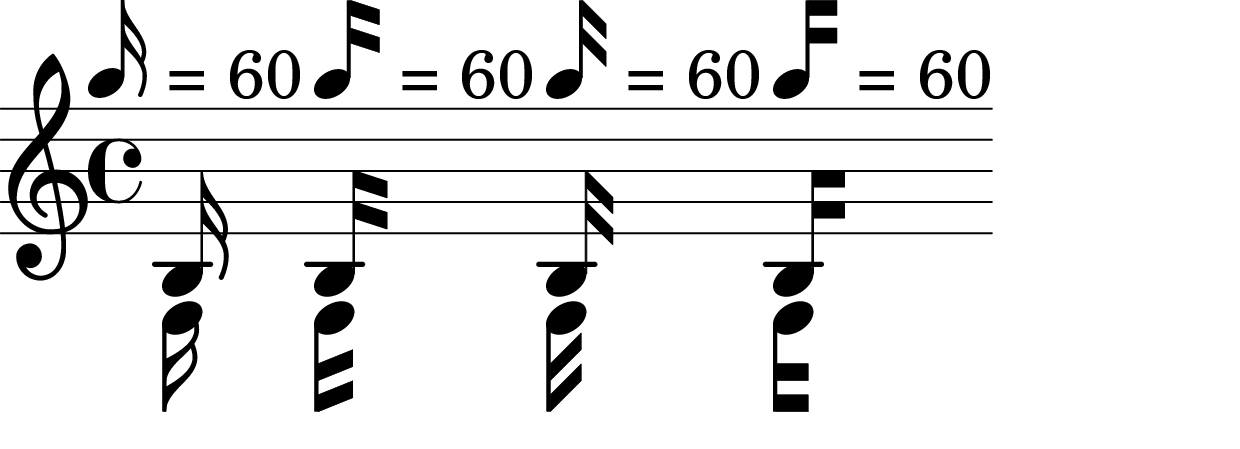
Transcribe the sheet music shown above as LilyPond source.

%% Generated by lilypond-book
%% Options: [exampleindent=10.16\mm,indent=0\mm,line-width=160\mm]
\include "lilypond-book-preamble.ly"


% ****************************************************************
% Start cut-&-pastable-section
% ****************************************************************

#(ly:set-option 'eps-box-padding 3.000000)



\paper {
  indent = 0\mm
  line-width = 160\mm
  % offset the left padding, also add 1mm as lilypond creates cropped
  % images with a little space on the right
  line-width = #(- line-width (* mm  3.000000) (* mm 1))
}

\layout {
  
}




% ****************************************************************
% ly snippet:
% ****************************************************************
\sourcefilename "/lilypond-2.23.82/input/regression/flags-straight-layout-staff-size.ly"
\sourcefileline 0
\version "2.23.14"

\header {
  texidoc = "Straight flags scale according to @code{layout-set-staff-size} in
@code{MetronomeMark}, @code{TextScript} and music."
}

\layout { \markLengthOn }

note = { \autoBeamOff \tempo 16 = 60 b16_\markup \note-by-number #4 #0 #-1 }

mus = {
  \note
  \override Score.MetronomeMark.flag-style = #'modern-straight-flag
  \override TextScript.flag-style = #'modern-straight-flag
  \override Flag.stencil = #modern-straight-flag
  \note
  \override Score.MetronomeMark.flag-style = #'old-straight-flag
  \override TextScript.flag-style = #'old-straight-flag
  \override Flag.stencil = #old-straight-flag
  \note
  \override Score.MetronomeMark.flag-style = #'flat-flag
  \override TextScript.flag-style = #'flat-flag
  \override Flag.stencil = #flat-flag
  \note
}

\score { \mus \layout { #(layout-set-staff-size 6) } }

\score { \mus }

\score { \mus \layout { #(layout-set-staff-size 60) } }



% ****************************************************************
% end ly snippet
% ****************************************************************
